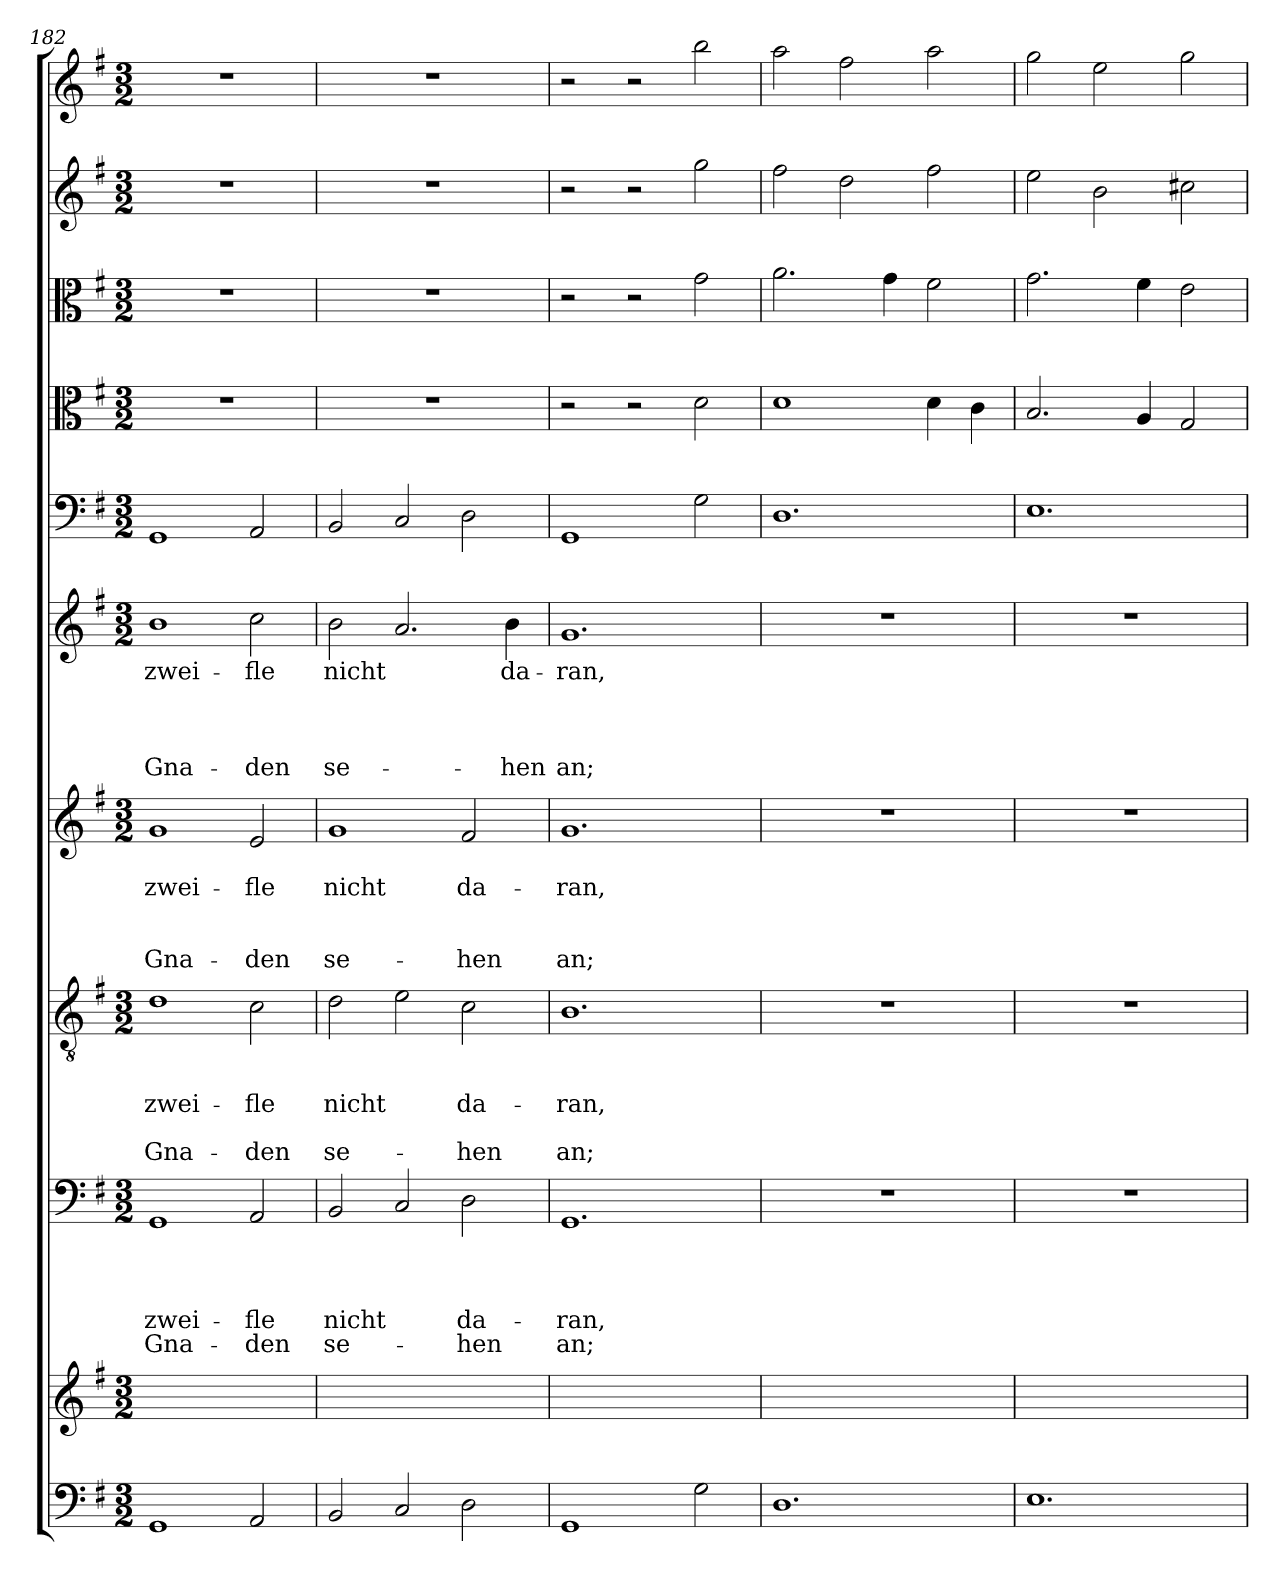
**kern	**kern	**kern	**text	**text	**text	**text	**text	**kern	**text	**text	**text	**text	**text	**kern	**text	**text	**text	**text	**text	**kern	**text	**text	**text	**text	**text	**kern	**kern	**kern	**kern	**kern
*part11	*part10	*part9	*part9	*part9	*part9	*part9	*part9	*part8	*part8	*part8	*part8	*part8	*part8	*part7	*part7	*part7	*part7	*part7	*part7	*part6	*part6	*part6	*part6	*part6	*part6	*part5	*part4	*part3	*part2	*part1
*staff11	*staff10	*staff9	*staff9	*staff9	*staff9	*staff9	*staff9	*staff8	*staff8	*staff8	*staff8	*staff8	*staff8	*staff7	*staff7	*staff7	*staff7	*staff7	*staff7	*staff6	*staff6	*staff6	*staff6	*staff6	*staff6	*staff5	*staff4	*staff3	*staff2	*staff1
*clefF4	*clefG2	*clefF4	*	*	*	*	*	*clefGv2	*	*	*	*	*	*clefG2	*	*	*	*	*	*clefG2	*	*	*	*	*	*clefF4	*clefC3	*clefC3	*clefG2	*clefG2
*k[f#]	*k[f#]	*k[f#]	*	*	*	*	*	*k[f#]	*	*	*	*	*	*k[f#]	*	*	*	*	*	*k[f#]	*	*	*	*	*	*k[f#]	*k[f#]	*k[f#]	*k[f#]	*k[f#]
*G:	*G:	*G:	*	*	*	*	*	*G:	*	*	*	*	*	*G:	*	*	*	*	*	*G:	*	*	*	*	*	*G:	*G:	*G:	*G:	*G:
*M3/2	*M3/2	*M3/2	*	*	*	*	*	*M3/2	*	*	*	*	*	*M3/2	*	*	*	*	*	*M3/2	*	*	*	*	*	*M3/2	*M3/2	*M3/2	*M3/2	*M3/2
=182	=182	=182	=182	=182	=182	=182	=182	=182	=182	=182	=182	=182	=182	=182	=182	=182	=182	=182	=182	=182	=182	=182	=182	=182	=182	=182	=182	=182	=182	=182
!	!	!	!	!	!	!LO:LY:b	!LO:LY:b	!	!	!	!LO:LY:b	!	!LO:LY:b	!	!	!LO:LY:b	!	!	!LO:LY:b	!	!LO:LY:b	!	!	!	!LO:LY:b	!	!	!	!	!
1GG	1.ryy	1GG	.	.	.	zwei-	Gna-	1d	.	.	zwei-	.	Gna-	1g	.	zwei-	.	.	Gna-	1b	zwei-	.	.	.	Gna-	1GG	1.r	1.r	1.r	1.r
!	!	!	!	!	!	!LO:LY:b	!LO:LY:b	!	!	!	!LO:LY:b	!	!LO:LY:b	!	!	!LO:LY:b	!	!	!LO:LY:b	!	!LO:LY:b	!	!	!	!LO:LY:b	!	!	!	!	!
2AA/	.	2AA/	.	.	.	-fle	-den	2c\	.	.	-fle	.	-den	2e/	.	-fle	.	.	-den	2cc\	-fle	.	.	.	-den	2AA/	.	.	.	.
=183	=183	=183	=183	=183	=183	=183	=183	=183	=183	=183	=183	=183	=183	=183	=183	=183	=183	=183	=183	=183	=183	=183	=183	=183	=183	=183	=183	=183	=183	=183
!	!	!	!	!	!	!LO:LY:b	!LO:LY:b	!	!	!	!LO:LY:b	!	!LO:LY:b	!	!	!LO:LY:b	!	!	!LO:LY:b	!	!LO:LY:b	!	!	!	!LO:LY:b	!	!	!	!	!
2BB/	1.ryy	2BB/	.	.	.	nicht	se-	2d\	.	.	nicht	.	se-	1g	.	nicht	.	.	se-	2b\	nicht	.	.	.	se-	2BB/	1.r	1.r	1.r	1.r
2C/	.	2C/	.	.	.	.	.	2e\	.	.	.	.	.	.	.	.	.	.	.	2.a/	.	.	.	.	.	2C/	.	.	.	.
!	!	!	!	!	!	!LO:LY:b	!LO:LY:b	!	!	!	!LO:LY:b	!	!LO:LY:b	!	!	!LO:LY:b	!	!	!LO:LY:b	!	!	!	!	!	!	!	!	!	!	!
2D\	.	2D\	.	.	.	da-	-hen	2c\	.	.	da-	.	-hen	2f#/	.	da-	.	.	-hen	.	.	.	.	.	.	2D\	.	.	.	.
!	!	!	!	!	!	!	!	!	!	!	!	!	!	!	!	!	!	!	!	!	!LO:LY:b	!	!	!	!LO:LY:b	!	!	!	!	!
.	.	.	.	.	.	.	.	.	.	.	.	.	.	.	.	.	.	.	.	4b\	da-	.	.	.	-hen	.	.	.	.	.
=184	=184	=184	=184	=184	=184	=184	=184	=184	=184	=184	=184	=184	=184	=184	=184	=184	=184	=184	=184	=184	=184	=184	=184	=184	=184	=184	=184	=184	=184	=184
!	!	!	!	!	!	!LO:LY:b	!LO:LY:b	!	!	!	!LO:LY:b	!	!LO:LY:b	!	!	!LO:LY:b	!	!	!LO:LY:b	!	!LO:LY:b	!	!	!	!LO:LY:b	!	!	!	!	!
1GG	1.ryy	1.GG	.	.	.	-ran,	an;	1.B	.	.	-ran,	.	an;	1.g	.	-ran,	.	.	an;	1.g	-ran,	.	.	.	an;	1GG	2r	2r	2r	2r
.	.	.	.	.	.	.	.	.	.	.	.	.	.	.	.	.	.	.	.	.	.	.	.	.	.	.	2r	2r	2r	2r
2G\	.	.	.	.	.	.	.	.	.	.	.	.	.	.	.	.	.	.	.	.	.	.	.	.	.	2G\	2d\	2g\	2gg\	2bb\
!!LO:PB:g=z
=185	=185	=185	=185	=185	=185	=185	=185	=185	=185	=185	=185	=185	=185	=185	=185	=185	=185	=185	=185	=185	=185	=185	=185	=185	=185	=185	=185	=185	=185	=185
1.D	1.ryy	1.r	.	.	.	.	.	1.r	.	.	.	.	.	1.r	.	.	.	.	.	1.r	.	.	.	.	.	1.D	1d	2.a\	2ff#\	2aa\
.	.	.	.	.	.	.	.	.	.	.	.	.	.	.	.	.	.	.	.	.	.	.	.	.	.	.	.	.	2dd\	2ff#\
.	.	.	.	.	.	.	.	.	.	.	.	.	.	.	.	.	.	.	.	.	.	.	.	.	.	.	.	4g\	.	.
.	.	.	.	.	.	.	.	.	.	.	.	.	.	.	.	.	.	.	.	.	.	.	.	.	.	.	4d\	2f#\	2ff#\	2aa\
.	.	.	.	.	.	.	.	.	.	.	.	.	.	.	.	.	.	.	.	.	.	.	.	.	.	.	4c\	.	.	.
=186	=186	=186	=186	=186	=186	=186	=186	=186	=186	=186	=186	=186	=186	=186	=186	=186	=186	=186	=186	=186	=186	=186	=186	=186	=186	=186	=186	=186	=186	=186
1.E	1.ryy	1.r	.	.	.	.	.	1.r	.	.	.	.	.	1.r	.	.	.	.	.	1.r	.	.	.	.	.	1.E	2.B/	2.g\	2ee\	2gg\
.	.	.	.	.	.	.	.	.	.	.	.	.	.	.	.	.	.	.	.	.	.	.	.	.	.	.	.	.	2b\	2ee\
.	.	.	.	.	.	.	.	.	.	.	.	.	.	.	.	.	.	.	.	.	.	.	.	.	.	.	4A/	4f#\	.	.
.	.	.	.	.	.	.	.	.	.	.	.	.	.	.	.	.	.	.	.	.	.	.	.	.	.	.	2G/	2e\	2cc#X\	2gg\
=	=	=	=	=	=	=	=	=	=	=	=	=	=	=	=	=	=	=	=	=	=	=	=	=	=	=	=	=	=	=
*-	*-	*-	*-	*-	*-	*-	*-	*-	*-	*-	*-	*-	*-	*-	*-	*-	*-	*-	*-	*-	*-	*-	*-	*-	*-	*-	*-	*-	*-	*-
